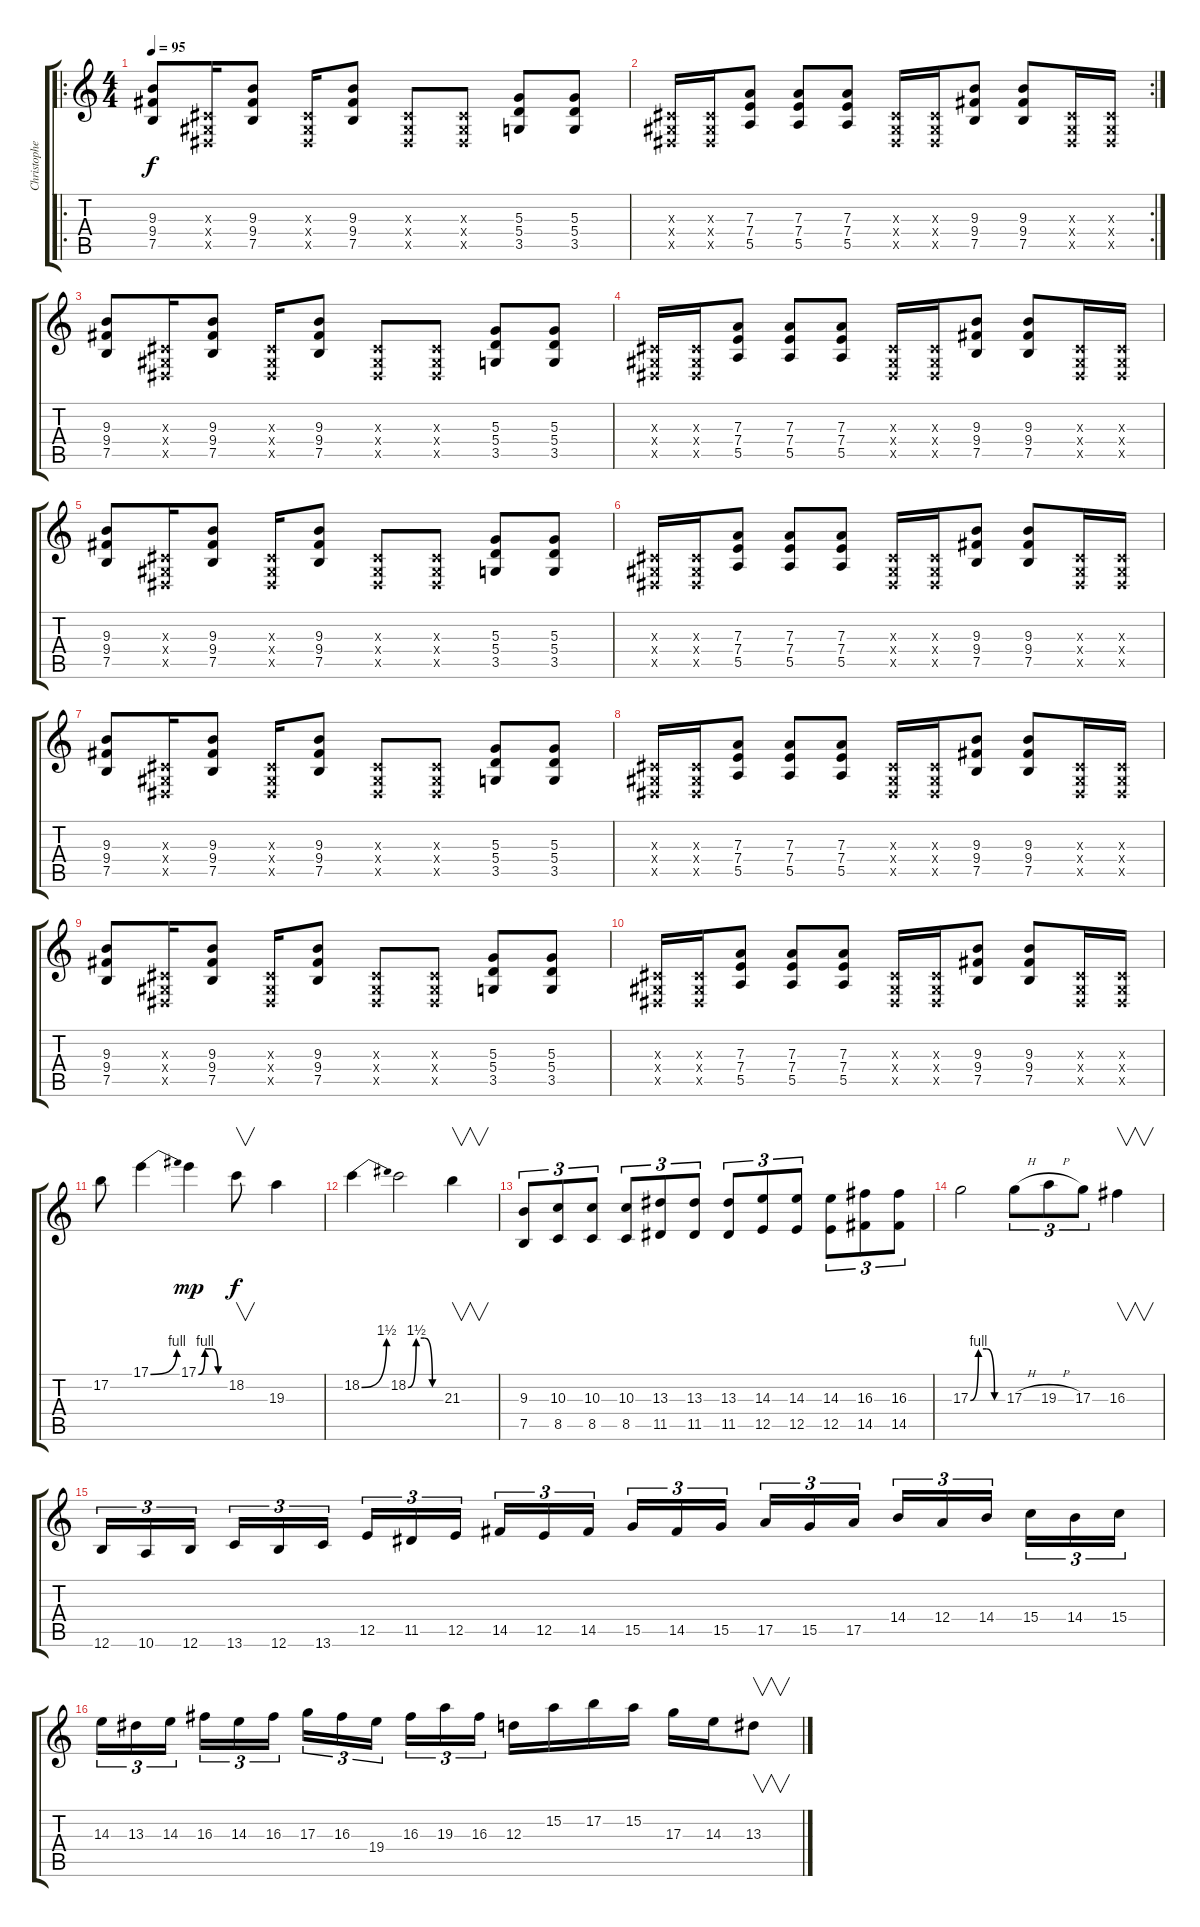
\track ("Christopher Amott" "Christophe") {instrument distortionguitar}
\staff {score tabs}
\tuning (B3 Gb3 D3 A2 E2 B1) {hide}
\ro
\ts (4 4)
\tempo 95
\clef g2
\ks c
(9.3 9.4 7.5).8{dy f} (-1.3{x} -1.4{x} -1.5{x}).16 (9.3 9.4 7.5).8 (-1.3{x} -1.4{x} -1.5{x}).16 (9.3 9.4 7.5).8 (-1.3{x} -1.4{x} -1.5{x}).8 (-1.3{x} -1.4{x} -1.5{x}).8 (5.3 5.4 3.5).8 (5.3 5.4 3.5).8 |
\rc 2
(-1.3{x} -1.4{x} -1.5{x}).16 (-1.3{x} -1.4{x} -1.5{x}).16 (7.3 7.4 5.5).8 (7.3 7.4 5.5).8 (7.3 7.4 5.5).8 (-1.3{x} -1.4{x} -1.5{x}).16 (-1.3{x} -1.4{x} -1.5{x}).16 (9.3 9.4 7.5).8 (9.3 9.4 7.5).8 (-1.3{x} -1.4{x} -1.5{x}).16 (-1.3{x} -1.4{x} -1.5{x}).16 |
(9.3 9.4 7.5).8 (-1.3{x} -1.4{x} -1.5{x}).16 (9.3 9.4 7.5).8 (-1.3{x} -1.4{x} -1.5{x}).16 (9.3 9.4 7.5).8 (-1.3{x} -1.4{x} -1.5{x}).8 (-1.3{x} -1.4{x} -1.5{x}).8 (5.3 5.4 3.5).8 (5.3 5.4 3.5).8 |
(-1.3{x} -1.4{x} -1.5{x}).16 (-1.3{x} -1.4{x} -1.5{x}).16 (7.3 7.4 5.5).8 (7.3 7.4 5.5).8 (7.3 7.4 5.5).8 (-1.3{x} -1.4{x} -1.5{x}).16 (-1.3{x} -1.4{x} -1.5{x}).16 (9.3 9.4 7.5).8 (9.3 9.4 7.5).8 (-1.3{x} -1.4{x} -1.5{x}).16 (-1.3{x} -1.4{x} -1.5{x}).16 |
(9.3 9.4 7.5).8 (-1.3{x} -1.4{x} -1.5{x}).16 (9.3 9.4 7.5).8 (-1.3{x} -1.4{x} -1.5{x}).16 (9.3 9.4 7.5).8 (-1.3{x} -1.4{x} -1.5{x}).8 (-1.3{x} -1.4{x} -1.5{x}).8 (5.3 5.4 3.5).8 (5.3 5.4 3.5).8 |
(-1.3{x} -1.4{x} -1.5{x}).16 (-1.3{x} -1.4{x} -1.5{x}).16 (7.3 7.4 5.5).8 (7.3 7.4 5.5).8 (7.3 7.4 5.5).8 (-1.3{x} -1.4{x} -1.5{x}).16 (-1.3{x} -1.4{x} -1.5{x}).16 (9.3 9.4 7.5).8 (9.3 9.4 7.5).8 (-1.3{x} -1.4{x} -1.5{x}).16 (-1.3{x} -1.4{x} -1.5{x}).16 |
(9.3 9.4 7.5).8 (-1.3{x} -1.4{x} -1.5{x}).16 (9.3 9.4 7.5).8 (-1.3{x} -1.4{x} -1.5{x}).16 (9.3 9.4 7.5).8 (-1.3{x} -1.4{x} -1.5{x}).8 (-1.3{x} -1.4{x} -1.5{x}).8 (5.3 5.4 3.5).8 (5.3 5.4 3.5).8 |
(-1.3{x} -1.4{x} -1.5{x}).16 (-1.3{x} -1.4{x} -1.5{x}).16 (7.3 7.4 5.5).8 (7.3 7.4 5.5).8 (7.3 7.4 5.5).8 (-1.3{x} -1.4{x} -1.5{x}).16 (-1.3{x} -1.4{x} -1.5{x}).16 (9.3 9.4 7.5).8 (9.3 9.4 7.5).8 (-1.3{x} -1.4{x} -1.5{x}).16 (-1.3{x} -1.4{x} -1.5{x}).16 |
(9.3 9.4 7.5).8 (-1.3{x} -1.4{x} -1.5{x}).16 (9.3 9.4 7.5).8 (-1.3{x} -1.4{x} -1.5{x}).16 (9.3 9.4 7.5).8 (-1.3{x} -1.4{x} -1.5{x}).8 (-1.3{x} -1.4{x} -1.5{x}).8 (5.3 5.4 3.5).8 (5.3 5.4 3.5).8 |
(-1.3{x} -1.4{x} -1.5{x}).16 (-1.3{x} -1.4{x} -1.5{x}).16 (7.3 7.4 5.5).8 (7.3 7.4 5.5).8 (7.3 7.4 5.5).8 (-1.3{x} -1.4{x} -1.5{x}).16 (-1.3{x} -1.4{x} -1.5{x}).16 (9.3 9.4 7.5).8 (9.3 9.4 7.5).8 (-1.3{x} -1.4{x} -1.5{x}).16 (-1.3{x} -1.4{x} -1.5{x}).16 |
17.2.8 17.1{be (bend 0 0 60 4)}.4 17.1{be (custom 0 0 15 4 30 4 45 0 60 0)}.4{dy mp} 18.2.8{v dy f} 19.3.4 |
18.2{be (bend 0 0 60 6)}.4 18.2{be (custom 0 0 15 6 30 6 45 0 60 0)}.2 21.3.4{v} |
(9.3 7.5).8{tu (3 2)} (10.3 8.5).8{tu (3 2)} (10.3 8.5).8{tu (3 2)} (10.3 8.5).8{tu (3 2)} (13.3 11.5).8{tu (3 2)} (13.3 11.5).8{tu (3 2)} (13.3 11.5).8{tu (3 2)} (14.3 12.5).8{tu (3 2)} (14.3 12.5).8{tu (3 2)} (14.3 12.5).8{tu (3 2)} (16.3 14.5).8{tu (3 2)} (16.3 14.5).8{tu (3 2)} |
17.3{be (custom 0 0 15 4 30 4 45 0 60 0)}.2 17.3{h}.8{tu (3 2)} 19.3{h}.8{tu (3 2)} 17.3.8{tu (3 2)} 16.3.4{v} |
12.6.16{tu (3 2)} 10.6.16{tu (3 2)} 12.6.16{tu (3 2)} 13.6.16{tu (3 2)} 12.6.16{tu (3 2)} 13.6.16{tu (3 2)} 12.5.16{tu (3 2)} 11.5.16{tu (3 2)} 12.5.16{tu (3 2)} 14.5.16{tu (3 2)} 12.5.16{tu (3 2)} 14.5.16{tu (3 2)} 15.5.16{tu (3 2)} 14.5.16{tu (3 2)} 15.5.16{tu (3 2)} 17.5.16{tu (3 2)} 15.5.16{tu (3 2)} 17.5.16{tu (3 2)} 14.4.16{tu (3 2)} 12.4.16{tu (3 2)} 14.4.16{tu (3 2)} 15.4.16{tu (3 2)} 14.4.16{tu (3 2)} 15.4.16{tu (3 2)} |
14.3.16{tu (3 2)} 13.3.16{tu (3 2)} 14.3.16{tu (3 2)} 16.3.16{tu (3 2)} 14.3.16{tu (3 2)} 16.3.16{tu (3 2)} 17.3.16{tu (3 2)} 16.3.16{tu (3 2)} 19.4.16{tu (3 2)} 16.3.16{tu (3 2)} 19.3.16{tu (3 2)} 16.3.16{tu (3 2)} 12.3.16 15.2.16 17.2.16 15.2.16 17.3.16 14.3.16 13.3.8{v}
